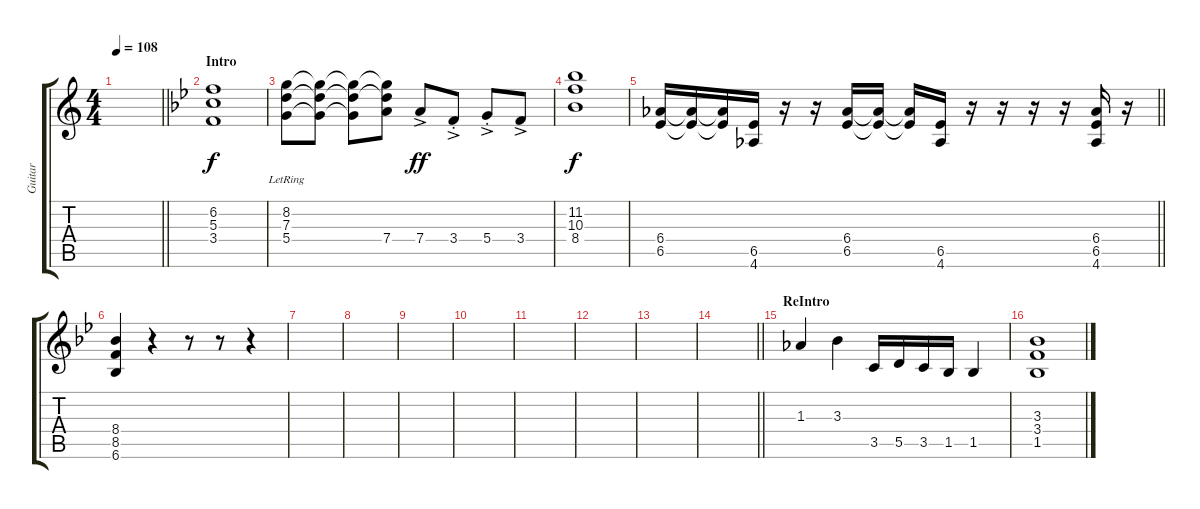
\track ("Guitar" "Guitar") {instrument distortionguitar}
\staff {score tabs}
\tuning (E4 B3 G3 D3 A2 E2) {hide}
\ts (4 4)
\tempo 108
\clef g2
\barLineRight lightlight
\ks c
|
\section ("" "Intro")
\ks bb
(6.2 5.3 3.4).1 |
(8.2{lr} 7.3{lr} 5.4{lr}).8 (8.2{t} 7.3{t} 5.4{t}).8 (8.2{t} 7.3{t} 5.4{t}).8 (8.2{t} 7.3{t} 7.4).8 7.4{ac}.8{dy ff} 3.4{ac st}.8 5.4{ac st}.8 3.4{ac}.8 |
(11.2 10.3 8.4).1{dy f} |
\barLineRight lightlight
(6.4 6.5).16 (6.4{t} 6.5{t}).16 (6.4{t} 6.5{t}).16 (6.5 4.6).16 r.16 r.16 (6.4 6.5).16 (6.4{t} 6.5{t}).16 (6.4{t} 6.5{t}).16 (6.5 4.6).16 r.16 r.16 r.16 r.16 (6.4 6.5 4.6).16 r.16 |
(8.4 8.5 6.6).4 r.4 r.8 r.8 r.4 |
|
|
|
|
|
|
|
\barLineRight lightlight
|
\section ("" "ReIntro")
1.3.4 3.3.4 3.5.16 5.5.16 3.5.16 1.5.16 1.5.4 |
(3.3 3.4 1.5).1
